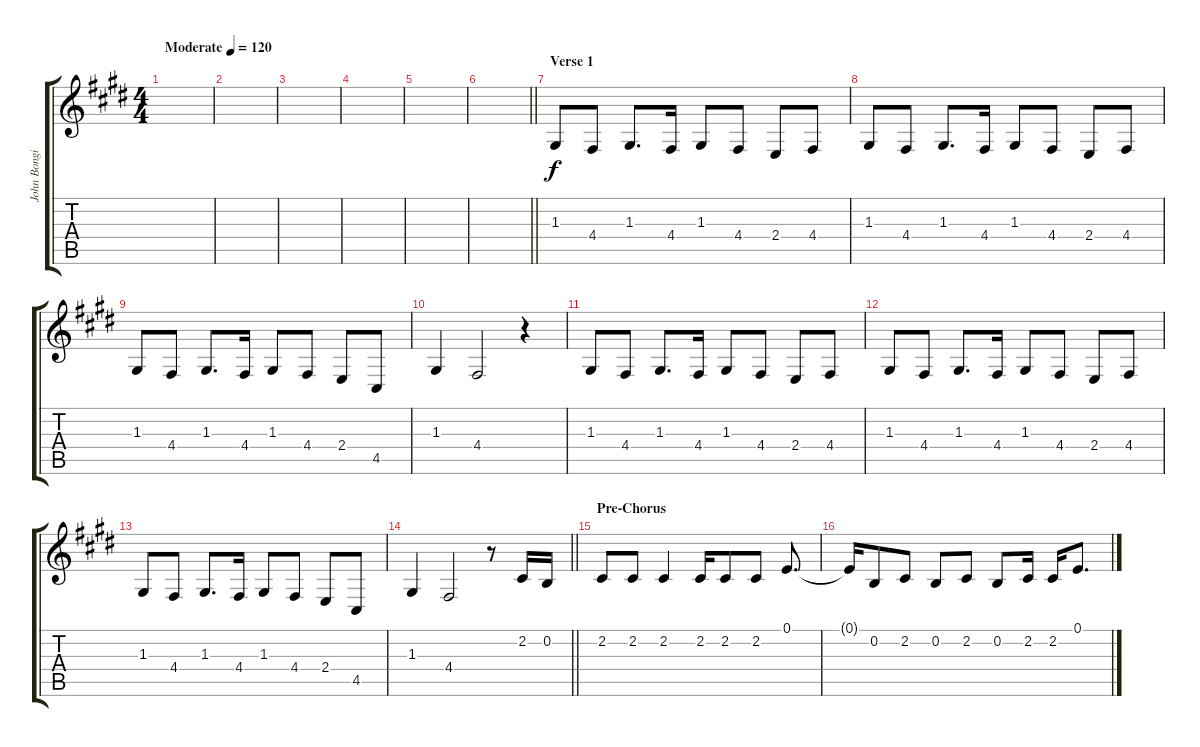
\track ("John Bongiovi (Vocals)" "John Bongi") {instrument trombone}
\staff {score tabs}
\tuning (E4 B3 G3 D3 A2 E2) {hide}
\ts (4 4)
\tempo (120 "Moderate")
\clef g2
\ks c#minor
|
|
|
|
|
\barLineRight lightlight
|
\section ("" "Verse 1")
1.3.8 4.4.8 1.3.8{d} 4.4.16 1.3.8 4.4.8 2.4.8 4.4.8 |
1.3.8 4.4.8 1.3.8{d} 4.4.16 1.3.8 4.4.8 2.4.8 4.4.8 |
1.3.8 4.4.8 1.3.8{d} 4.4.16 1.3.8 4.4.8 2.4.8 4.5.8 |
1.3.4 4.4.2 r.4 |
1.3.8 4.4.8 1.3.8{d} 4.4.16 1.3.8 4.4.8 2.4.8 4.4.8 |
1.3.8 4.4.8 1.3.8{d} 4.4.16 1.3.8 4.4.8 2.4.8 4.4.8 |
1.3.8 4.4.8 1.3.8{d} 4.4.16 1.3.8 4.4.8 2.4.8 4.5.8 |
\barLineRight lightlight
1.3.4 4.4.2 r.8 2.2.16 0.2.16 |
\section ("" "Pre-Chorus")
2.2.8 2.2.8 2.2.4 2.2.16 2.2.8 2.2.8 0.1.8{d} |
0.1{t}.16 0.2.8 2.2.8 0.2.8 2.2.8 0.2.8 2.2.16 2.2.16 0.1.8{d}
